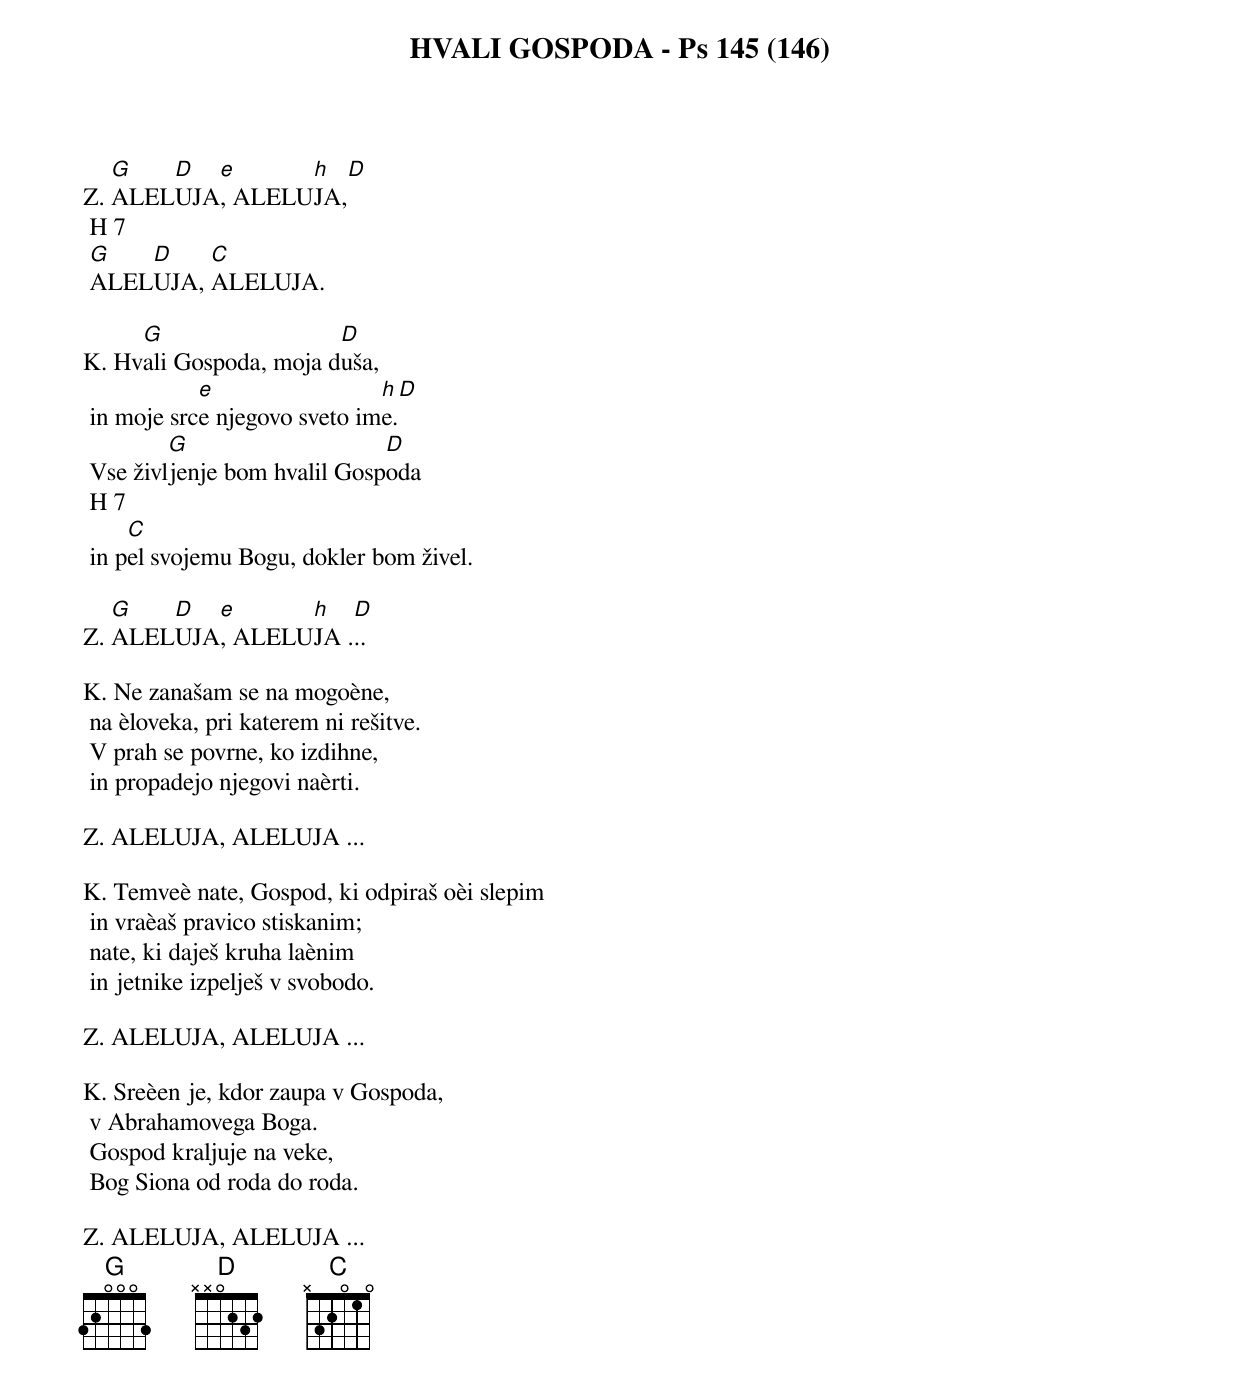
{title: HVALI GOSPODA - Ps 145 (146)}

Z.	[G]ALEL[D]UJA[e], ALELU[h]JA,[D]
	H 7
	[G]ALEL[D]UJA, [C]ALELUJA.

K.	Hv[G]ali Gospoda, moja d[D]uša,
	in moje src[e]e njegovo sveto im[h]e.[D]
	Vse živl[G]jenje bom hvalil Gosp[D]oda
	H 7
	in p[C]el svojemu Bogu, dokler bom živel.

Z.	[G]ALEL[D]UJA[e], ALELU[h]JA .[D]..

K.	Ne zanašam se na mogoène,
	na èloveka, pri katerem ni rešitve.
	V prah se povrne, ko izdihne,
	in propadejo njegovi naèrti.

Z.	ALELUJA, ALELUJA ...

K.	Temveè nate, Gospod, ki odpiraš oèi slepim
	in vraèaš pravico stiskanim;
	nate, ki daješ kruha laènim
	in jetnike izpelješ v svobodo.

Z.	ALELUJA, ALELUJA ...

K.	Sreèen je, kdor zaupa v Gospoda,
	v Abrahamovega Boga.
	Gospod kraljuje na veke,
	Bog Siona od roda do roda.

Z.	ALELUJA, ALELUJA ...
